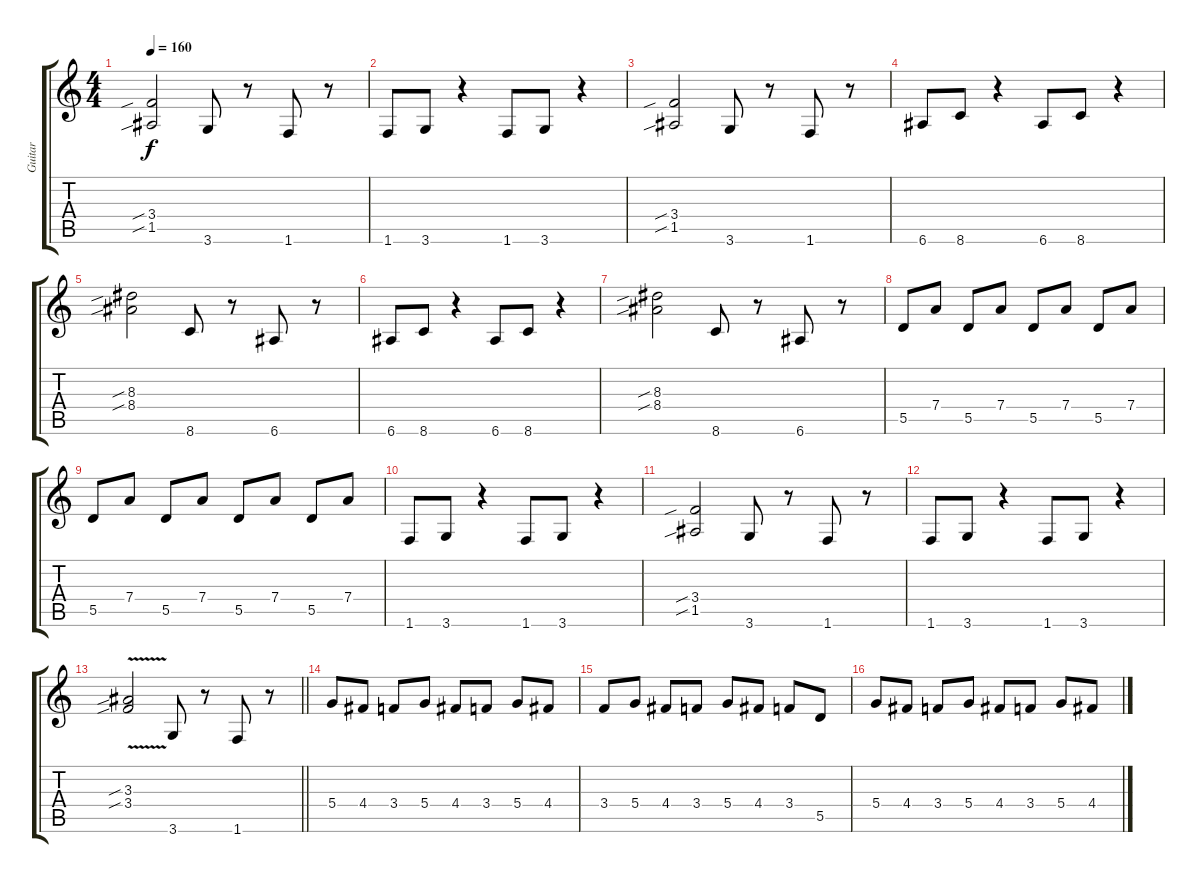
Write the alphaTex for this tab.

\track ("Guitar" "Guitar") {instrument distortionguitar}
\staff {score tabs}
\tuning (E4 B3 G3 D3 A2 E2) {hide}
\ts (4 4)
\tempo 160
\clef g2
\ks c
(3.4{sib} 1.5{sib}).2{dy f} 3.6.8 r.8 1.6.8 r.8 |
1.6.8 3.6.8 r.4 1.6.8 3.6.8 r.4 |
(3.4{sib} 1.5{sib}).2 3.6.8 r.8 1.6.8 r.8 |
6.6.8 8.6.8 r.4 6.6.8 8.6.8 r.4 |
(8.3{sib} 8.4{sib}).2 8.6.8 r.8 6.6.8 r.8 |
6.6.8 8.6.8 r.4 6.6.8 8.6.8 r.4 |
(8.3{sib} 8.4{sib}).2 8.6.8 r.8 6.6.8 r.8 |
5.5.8 7.4.8 5.5.8 7.4.8 5.5.8 7.4.8 5.5.8 7.4.8 |
5.5.8 7.4.8 5.5.8 7.4.8 5.5.8 7.4.8 5.5.8 7.4.8 |
1.6.8 3.6.8 r.4 1.6.8 3.6.8 r.4 |
(3.4{sib} 1.5{sib}).2 3.6.8 r.8 1.6.8 r.8 |
1.6.8 3.6.8 r.4 1.6.8 3.6.8 r.4 |
\barLineRight lightlight
(3.3{v sib} 3.4{sib}).2 3.6.8 r.8 1.6.8 r.8 |
5.4.8 4.4.8 3.4.8 5.4.8 4.4.8 3.4.8 5.4.8 4.4.8 |
3.4.8 5.4.8 4.4.8 3.4.8 5.4.8 4.4.8 3.4.8 5.5.8 |
5.4.8 4.4.8 3.4.8 5.4.8 4.4.8 3.4.8 5.4.8 4.4.8
